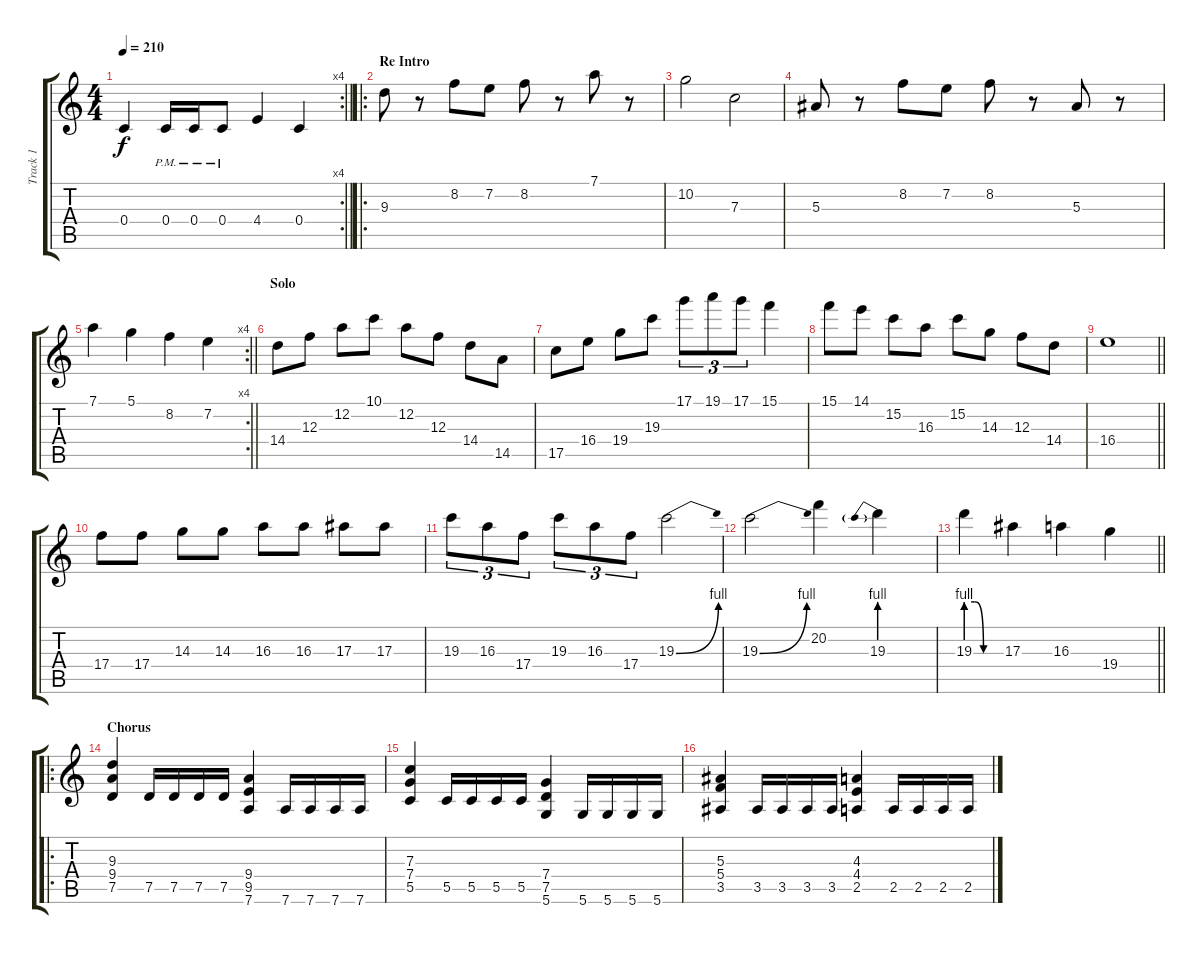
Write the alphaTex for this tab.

\track ("Track 1" "Track 1") {instrument distortionguitar}
\staff {score tabs}
\tuning (D4 A3 F3 C3 G2 D2) {hide}
\rc 4
\ts (4 4)
\tempo 210
\clef g2
\barLineRight lightlight
\ks c
0.4.4{dy f} 0.4{pm}.16 0.4{pm}.16 0.4{pm}.8 4.4.4 0.4.4 |
\ro
\section ("" "Re Intro")
9.3.8 r.8 8.2.8 7.2.8 8.2.8 r.8 7.1.8 r.8 |
10.2.2 7.3.2 |
5.3.8 r.8 8.2.8 7.2.8 8.2.8 r.8 5.3.8 r.8 |
\rc 4
\barLineRight lightlight
7.1.4 5.1.4 8.2.4 7.2.4 |
\section ("" "Solo")
14.4.8 12.3.8 12.2.8 10.1.8 12.2.8 12.3.8 14.4.8 14.5.8 |
17.5.8 16.4.8 19.4.8 19.3.8 17.1.8{tu (3 2)} 19.1.8{tu (3 2)} 17.1.8{tu (3 2)} 15.1.4 |
15.1.8 14.1.8 15.2.8 16.3.8 15.2.8 14.3.8 12.3.8 14.4.8 |
\barLineRight lightlight
16.4.1 |
17.4.8 17.4.8 14.3.8 14.3.8 16.3.8 16.3.8 17.3.8 17.3.8 |
19.3.8{tu (3 2)} 16.3.8{tu (3 2)} 17.4.8{tu (3 2)} 19.3.8{tu (3 2)} 16.3.8{tu (3 2)} 17.4.8{tu (3 2)} 19.3{be (bend 0 0 60 4)}.2 |
19.3{be (bend 0 0 60 4)}.2 20.2.4 19.3{be (prebend 0 4 60 4)}.4 |
\barLineRight lightlight
19.3{be (custom 0 4 15 4 30 0 60 0)}.4 17.3.4 16.3.4 19.4.4 |
\ro
\section ("" "Chorus")
(9.3 9.4 7.5).4 7.5.16 7.5.16 7.5.16 7.5.16 (9.4 9.5 7.6).4 7.6.16 7.6.16 7.6.16 7.6.16 |
(7.3 7.4 5.5).4 5.5.16 5.5.16 5.5.16 5.5.16 (7.4 7.5 5.6).4 5.6.16 5.6.16 5.6.16 5.6.16 |
(5.3 5.4 3.5).4 3.5.16 3.5.16 3.5.16 3.5.16 (4.3 4.4 2.5).4 2.5.16 2.5.16 2.5.16 2.5.16
